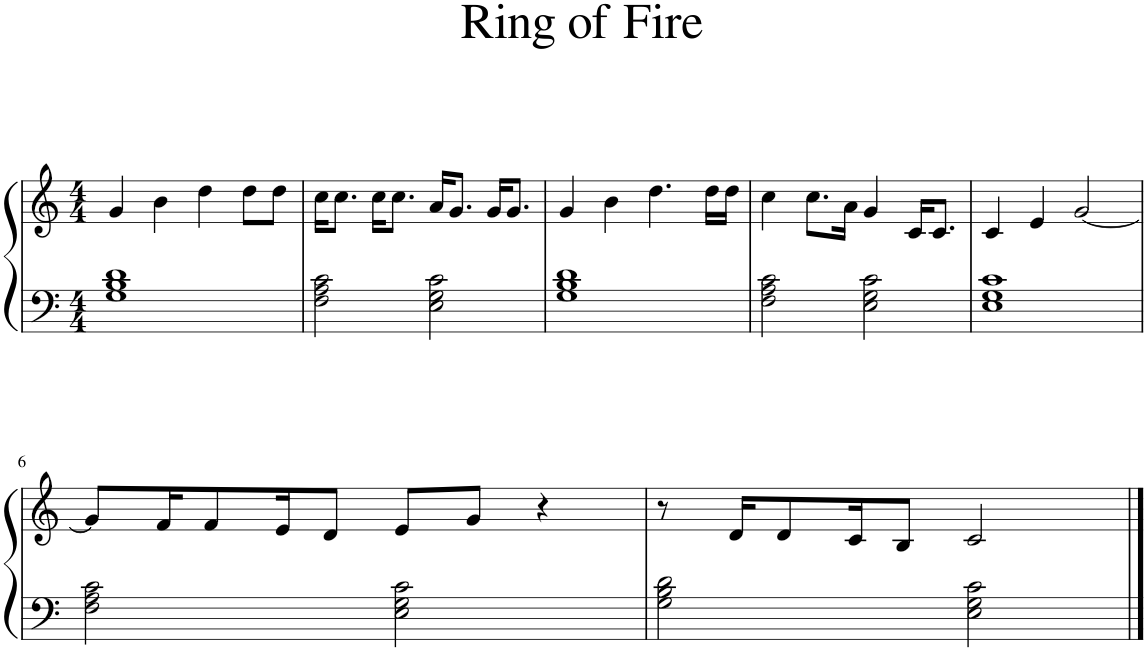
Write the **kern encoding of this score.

**kern	**kern
*part1	*part1
*staff2	*staff1
*I"Piano	*
*I'Pno.	*
*clefF4	*clefG2
*k[]	*k[]
*M4/4	*M4/4
=1	=1
1G 1B 1d	4g/
.	4b\
.	4dd\
.	8dd\L
.	8dd\J
=2	=2
2F\ 2A\ 2c\	16cc\KL
.	8.cc\J
.	16cc\KL
.	8.cc\J
2E\ 2G\ 2c\	16a/KL
.	8.g/J
.	16g/KL
.	8.g/J
=3	=3
1G 1B 1d	4g/
.	4b\
.	4.dd\
.	16dd\LL
.	16dd\JJ
=4	=4
2F\ 2A\ 2c\	4cc\
.	8.cc\L
.	16a\Jk
2E\ 2G\ 2c\	4g/
.	16c/KL
.	8.c/J
=5	=5
1E 1G 1c	4c/
.	4e/
.	[2g/
!!LO:LB:g=z
=6	=6
2F\ 2A\ 2c\	8g/L]
.	16f/K
.	8f/
.	16e/K
.	8d/J
2E\ 2G\ 2c\	8e/L
.	8g/J
.	4r
=7	=7
2G\ 2B\ 2d\	8r
.	16d/KL
.	8d/
.	16c/K
.	8B/J
2E\ 2G\ 2c\	2c/
==	==
*-	*-
